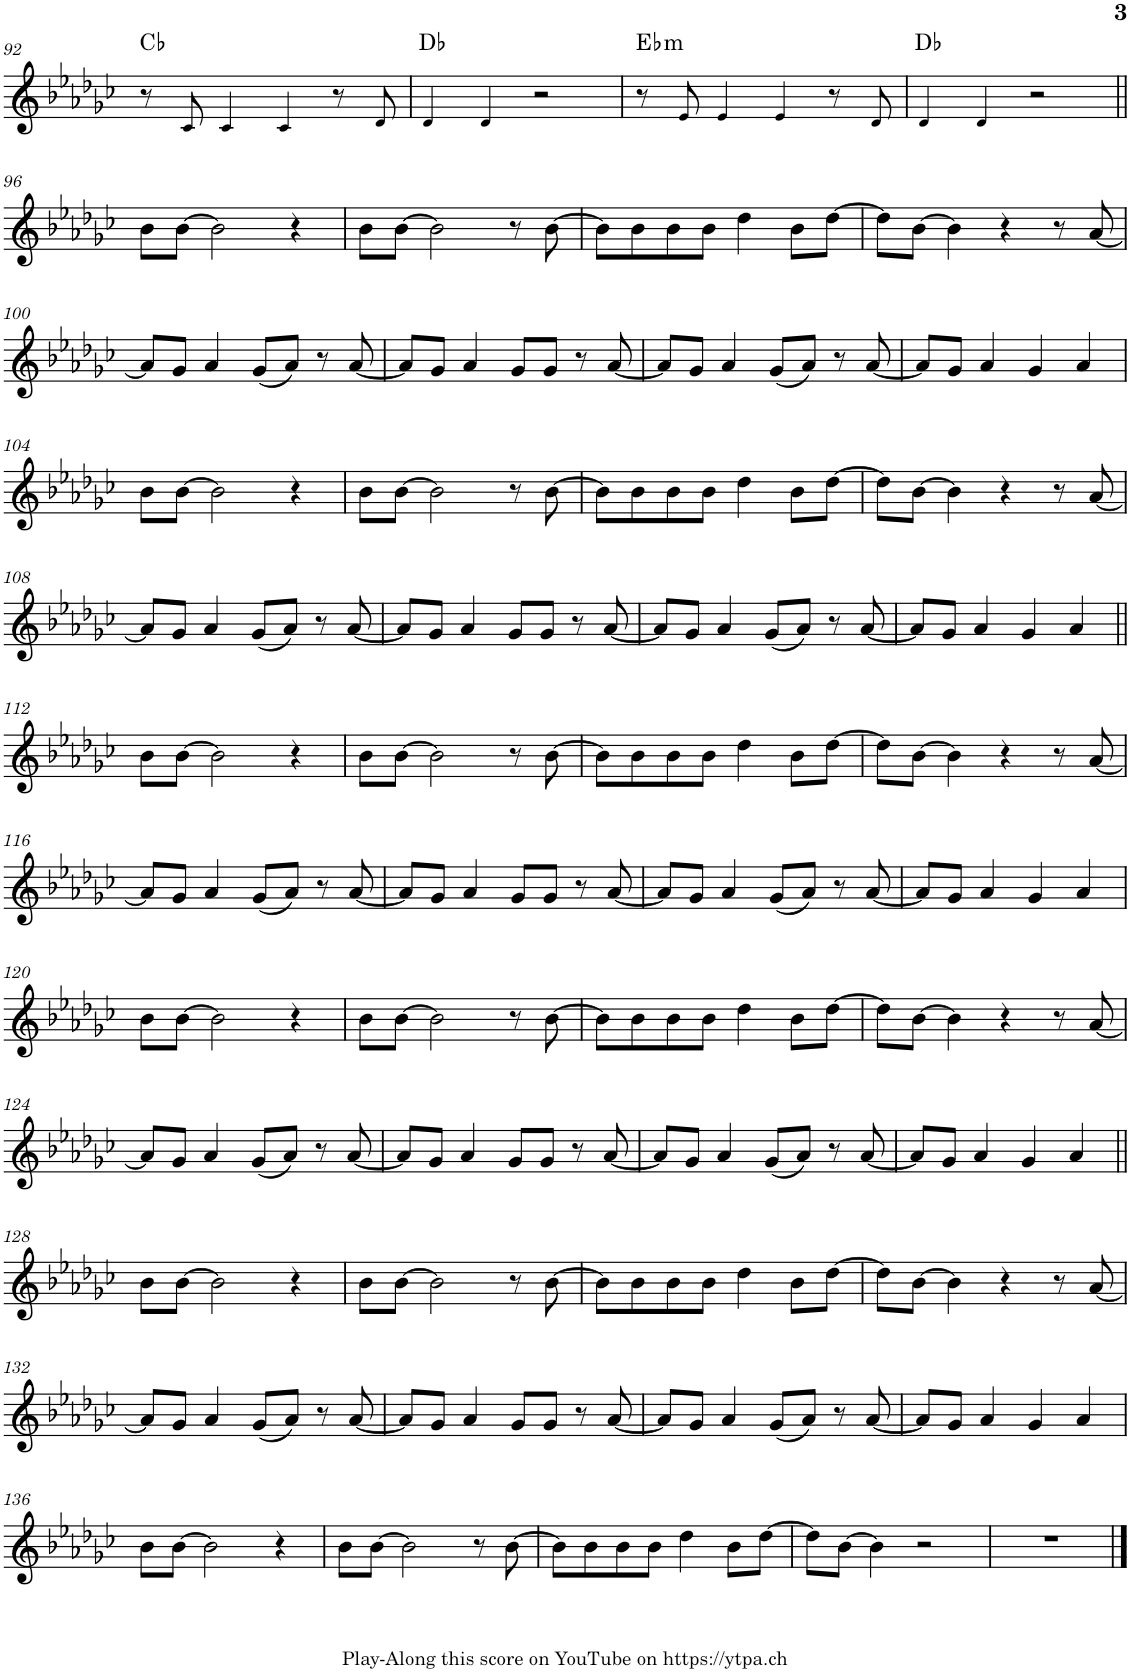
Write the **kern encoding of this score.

**kern	**harte
*part1	*part1
*staff1	*
*I"Piano	*
*I'Pno.	*
!!LO:PB:g=z
*clefG2	*
*k[b-e-a-d-g-c-]	*
*M4/4	*
=92	=92
8r	Cb:maj
8c-!/	.
4c-!/	.
4c-!/	.
8r	.
8d-!/	.
=93	=93
4d-!/	Db:maj
4d-!/	.
2r	.
=94	=94
!	!LO:H:kt=m
8r	Eb:min
8e-!/	.
4e-!/	.
4e-!/	.
8r	.
8d-!/	.
=95	=95
4d-!/	Db:maj
4d-!/	.
2r	.
!!LO:LB:g=z
=96||	=96||
8b-\L	.
[>8b-\J	.
2b-\]	.
4r	.
=97	=97
8b-\L	.
[>8b-\J	.
2b-\]	.
8r	.
[>8b-\	.
=98	=98
8b-\L]	.
8b-\	.
8b-\	.
8b-\J	.
4dd-\	.
8b-\L	.
[8dd-\J	.
=99	=99
8dd-\L]	.
[8b-\J	.
4b-\]	.
4r	.
8r	.
[8a-/	.
!!LO:LB:g=z
=100	=100
8a-/L]	.
8g-/J	.
4a-/	.
(8g-/L	.
8a-/J)	.
8r	.
[8a-/	.
=101	=101
8a-/L]	.
8g-/J	.
4a-/	.
8g-/L	.
8g-/J	.
8r	.
[8a-/	.
=102	=102
8a-/L]	.
8g-/J	.
4a-/	.
(8g-/L	.
8a-/J)	.
8r	.
[8a-/	.
=103	=103
8a-/L]	.
8g-/J	.
4a-/	.
4g-/	.
4a-/	.
!!LO:LB:g=z
=104	=104
8b-\L	.
[>8b-\J	.
2b-\]	.
4r	.
=105	=105
8b-\L	.
[>8b-\J	.
2b-\]	.
8r	.
[>8b-\	.
=106	=106
8b-\L]	.
8b-\	.
8b-\	.
8b-\J	.
4dd-\	.
8b-\L	.
[8dd-\J	.
=107	=107
8dd-\L]	.
[8b-\J	.
4b-\]	.
4r	.
8r	.
[8a-/	.
!!LO:LB:g=z
=108	=108
8a-/L]	.
8g-/J	.
4a-/	.
(8g-/L	.
8a-/J)	.
8r	.
[8a-/	.
=109	=109
8a-/L]	.
8g-/J	.
4a-/	.
8g-/L	.
8g-/J	.
8r	.
[8a-/	.
=110	=110
8a-/L]	.
8g-/J	.
4a-/	.
(8g-/L	.
8a-/J)	.
8r	.
[8a-/	.
=111	=111
8a-/L]	.
8g-/J	.
4a-/	.
4g-/	.
4a-/	.
!!LO:LB:g=z
=112||	=112||
8b-\L	.
[>8b-\J	.
2b-\]	.
4r	.
=113	=113
8b-\L	.
[>8b-\J	.
2b-\]	.
8r	.
[>8b-\	.
=114	=114
8b-\L]	.
8b-\	.
8b-\	.
8b-\J	.
4dd-\	.
8b-\L	.
[8dd-\J	.
=115	=115
8dd-\L]	.
[8b-\J	.
4b-\]	.
4r	.
8r	.
[8a-/	.
!!LO:LB:g=z
=116	=116
8a-/L]	.
8g-/J	.
4a-/	.
(8g-/L	.
8a-/J)	.
8r	.
[8a-/	.
=117	=117
8a-/L]	.
8g-/J	.
4a-/	.
8g-/L	.
8g-/J	.
8r	.
[8a-/	.
=118	=118
8a-/L]	.
8g-/J	.
4a-/	.
(8g-/L	.
8a-/J)	.
8r	.
[8a-/	.
=119	=119
8a-/L]	.
8g-/J	.
4a-/	.
4g-/	.
4a-/	.
!!LO:LB:g=z
=120	=120
8b-\L	.
[>8b-\J	.
2b-\]	.
4r	.
=121	=121
8b-\L	.
[>8b-\J	.
2b-\]	.
8r	.
[>8b-\	.
=122	=122
8b-\L]	.
8b-\	.
8b-\	.
8b-\J	.
4dd-\	.
8b-\L	.
[8dd-\J	.
=123	=123
8dd-\L]	.
[8b-\J	.
4b-\]	.
4r	.
8r	.
[8a-/	.
!!LO:LB:g=z
=124	=124
8a-/L]	.
8g-/J	.
4a-/	.
(8g-/L	.
8a-/J)	.
8r	.
[8a-/	.
=125	=125
8a-/L]	.
8g-/J	.
4a-/	.
8g-/L	.
8g-/J	.
8r	.
[8a-/	.
=126	=126
8a-/L]	.
8g-/J	.
4a-/	.
(8g-/L	.
8a-/J)	.
8r	.
[8a-/	.
=127	=127
8a-/L]	.
8g-/J	.
4a-/	.
4g-/	.
4a-/	.
!!LO:LB:g=z
=128||	=128||
8b-\L	.
[>8b-\J	.
2b-\]	.
4r	.
=129	=129
8b-\L	.
[>8b-\J	.
2b-\]	.
8r	.
[>8b-\	.
=130	=130
8b-\L]	.
8b-\	.
8b-\	.
8b-\J	.
4dd-\	.
8b-\L	.
[8dd-\J	.
=131	=131
8dd-\L]	.
[8b-\J	.
4b-\]	.
4r	.
8r	.
[8a-/	.
!!LO:LB:g=z
=132	=132
8a-/L]	.
8g-/J	.
4a-/	.
(8g-/L	.
8a-/J)	.
8r	.
[8a-/	.
=133	=133
8a-/L]	.
8g-/J	.
4a-/	.
8g-/L	.
8g-/J	.
8r	.
[8a-/	.
=134	=134
8a-/L]	.
8g-/J	.
4a-/	.
(8g-/L	.
8a-/J)	.
8r	.
[8a-/	.
=135	=135
8a-/L]	.
8g-/J	.
4a-/	.
4g-/	.
4a-/	.
!!LO:LB:g=z
=136	=136
8b-\L	.
[>8b-\J	.
2b-\]	.
4r	.
=137	=137
8b-\L	.
[>8b-\J	.
2b-\]	.
8r	.
[>8b-\	.
=138	=138
8b-\L]	.
8b-\	.
8b-\	.
8b-\J	.
4dd-\	.
8b-\L	.
[8dd-\J	.
=139	=139
8dd-\L]	.
[8b-\J	.
4b-\]	.
2r	.
=140	=140
1r	.
==	==
*-	*-
